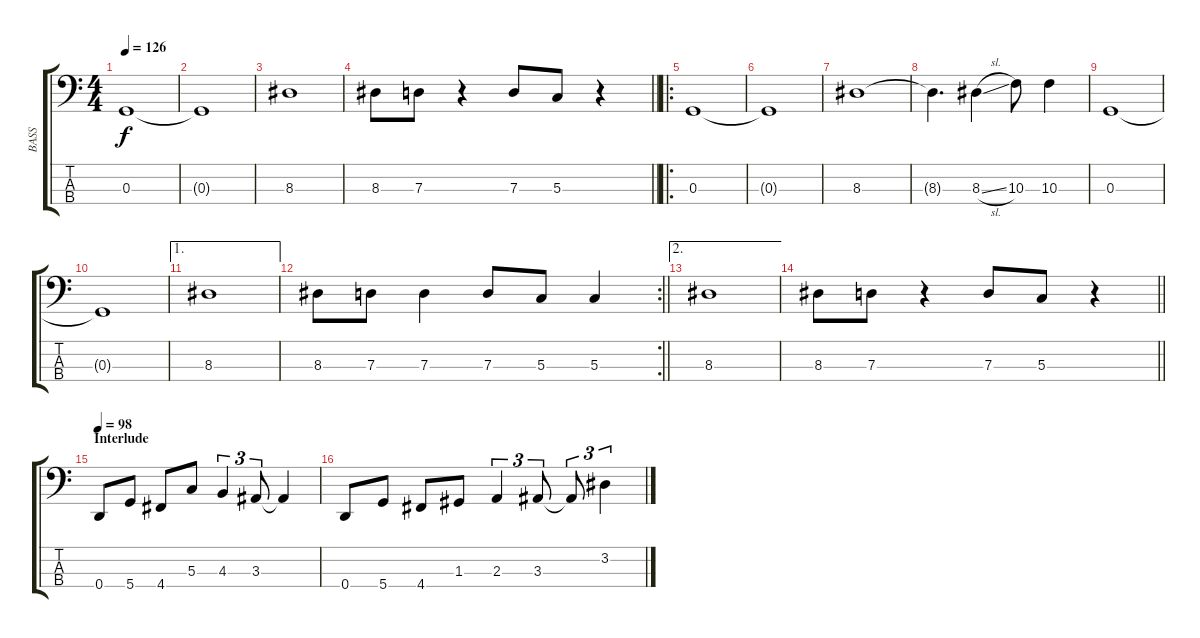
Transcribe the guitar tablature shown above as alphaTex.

\track ("BASS" "BASS") {instrument electricbassfinger}
\staff {score tabs}
\tuning (F2 C2 G1 D1) {hide}
\ts (4 4)
\tempo 126
\clef f4
\ks c
0.3.1{dy f} |
0.3{t}.1 |
8.3.1 |
\barLineRight lightlight
8.3.8 7.3.8 r.4 7.3.8 5.3.8 r.4 |
\ro
0.3.1 |
0.3{t}.1 |
8.3.1 |
8.3{t}.4{d} 8.3{sl}.4 10.3.8 10.3.4 |
0.3.1 |
0.3{t}.1 |
\ae 1
8.3.1 |
\rc 2
\barLineRight lightlight
8.3.8 7.3.8 7.3.4 7.3.8 5.3.8 5.3.4 |
\ae 2
8.3.1 |
\barLineRight lightlight
8.3.8 7.3.8 r.4 7.3.8 5.3.8 r.4 |
\section ("" "Interlude")
\tempo 98
0.4.8 5.4.8 4.4.8 5.3.8 4.3.4{tu (3 2)} 3.3.8{tu (3 2)} 3.3{t}.4 |
0.4.8 5.4.8 4.4.8 1.3.8 2.3.4{tu (3 2)} 3.3.8{tu (3 2)} 3.3{t}.8{tu (3 2)} 3.2.4{tu (3 2)}
